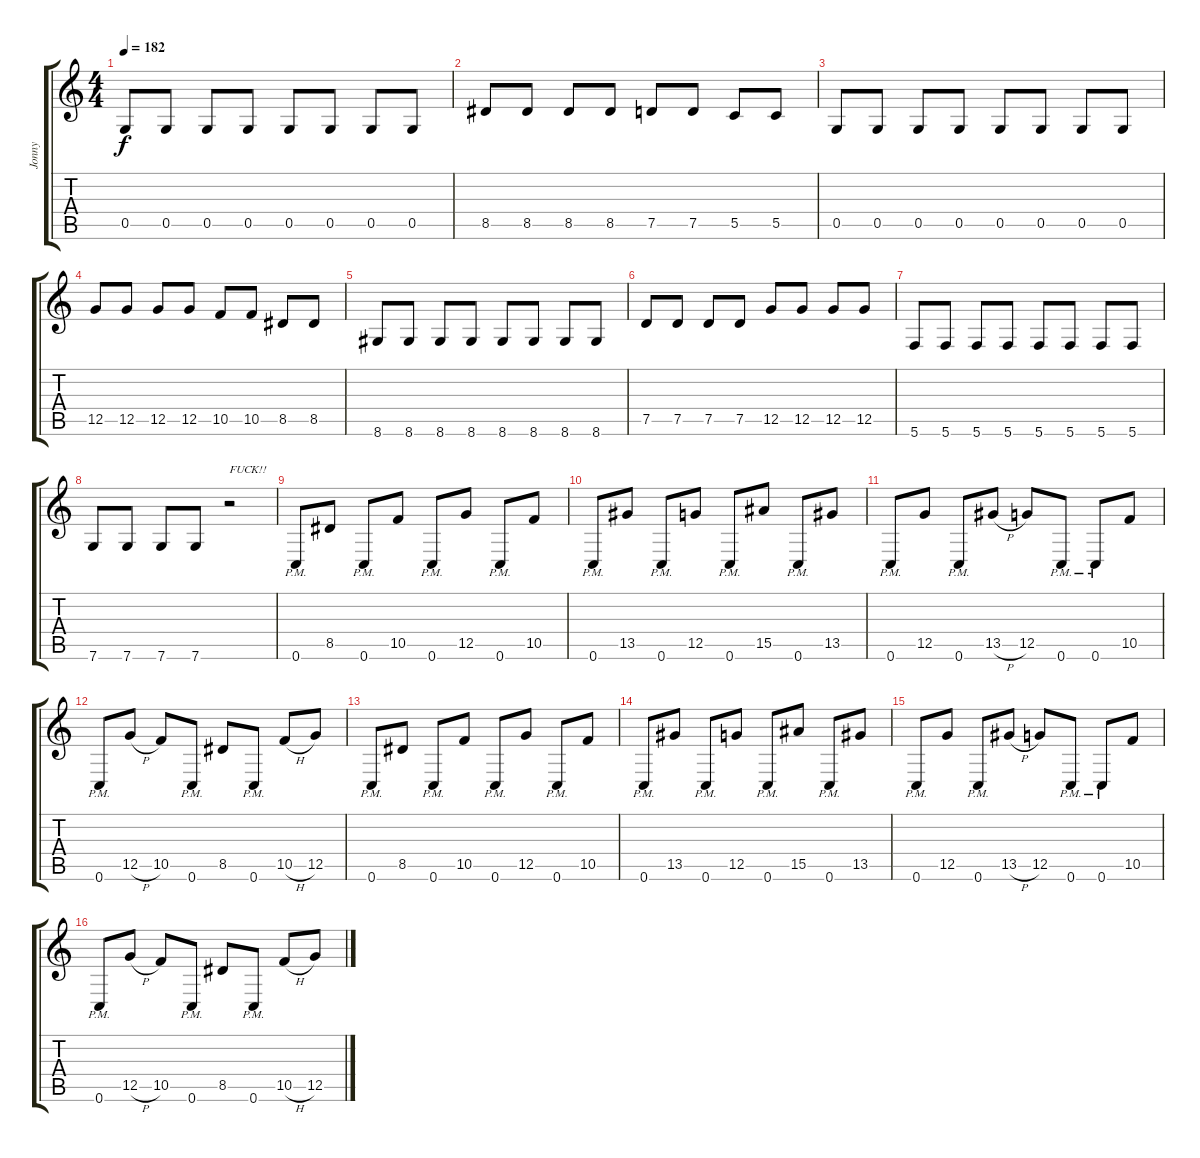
\track ("Jonny" "Jonny") {instrument distortionguitar}
\staff {score tabs}
\tuning (D4 A3 F3 C3 G2 C2) {hide}
\ts (4 4)
\tempo 182
\clef g2
\ks c
0.5.8{dy f} 0.5.8 0.5.8 0.5.8 0.5.8 0.5.8 0.5.8 0.5.8 |
8.5.8 8.5.8 8.5.8 8.5.8 7.5.8 7.5.8 5.5.8 5.5.8 |
0.5.8 0.5.8 0.5.8 0.5.8 0.5.8 0.5.8 0.5.8 0.5.8 |
12.5.8 12.5.8 12.5.8 12.5.8 10.5.8 10.5.8 8.5.8 8.5.8 |
8.6.8 8.6.8 8.6.8 8.6.8 8.6.8 8.6.8 8.6.8 8.6.8 |
7.5.8 7.5.8 7.5.8 7.5.8 12.5.8 12.5.8 12.5.8 12.5.8 |
5.6.8 5.6.8 5.6.8 5.6.8 5.6.8 5.6.8 5.6.8 5.6.8 |
7.6.8 7.6.8 7.6.8 7.6.8 r.2{txt "FUCK!!"} |
0.6{pm}.8 8.5.8 0.6{pm}.8 10.5.8 0.6{pm}.8 12.5.8 0.6{pm}.8 10.5.8 |
0.6{pm}.8 13.5.8 0.6{pm}.8 12.5.8 0.6{pm}.8 15.5.8 0.6{pm}.8 13.5.8 |
0.6{pm}.8 12.5.8 0.6{pm}.8 13.5{h}.8 12.5.8 0.6{pm}.8 0.6{pm}.8 10.5.8 |
0.6{pm}.8 12.5{h}.8 10.5.8 0.6{pm}.8 8.5.8 0.6{pm}.8 10.5{h}.8 12.5.8 |
0.6{pm}.8 8.5.8 0.6{pm}.8 10.5.8 0.6{pm}.8 12.5.8 0.6{pm}.8 10.5.8 |
0.6{pm}.8 13.5.8 0.6{pm}.8 12.5.8 0.6{pm}.8 15.5.8 0.6{pm}.8 13.5.8 |
0.6{pm}.8 12.5.8 0.6{pm}.8 13.5{h}.8 12.5.8 0.6{pm}.8 0.6{pm}.8 10.5.8 |
0.6{pm}.8 12.5{h}.8 10.5.8 0.6{pm}.8 8.5.8 0.6{pm}.8 10.5{h}.8 12.5.8
